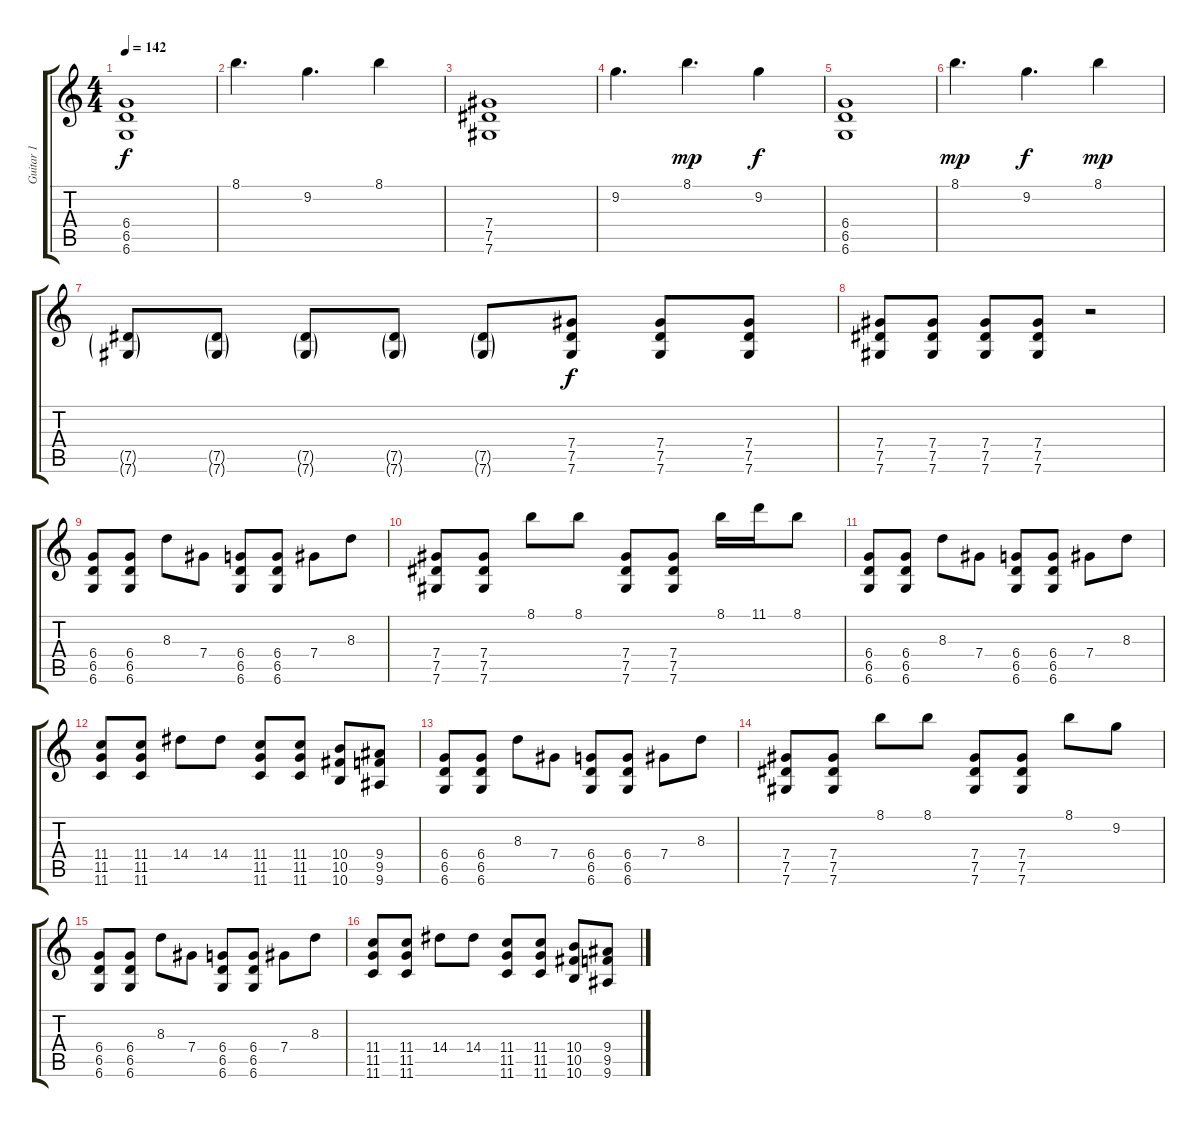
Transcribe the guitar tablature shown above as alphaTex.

\track ("Guitar 1" "Guitar 1") {instrument overdrivenguitar}
\staff {score tabs}
\tuning (Eb4 Bb3 Gb3 Db3 Ab2 Db2) {hide}
\ts (4 4)
\tempo 142
\clef g2
\ks c
(6.4 6.5 6.6).1{dy f} |
8.1.4{d} 9.2.4{d} 8.1.4 |
(7.4 7.5 7.6).1 |
9.2.4{d} 8.1.4{d dy mp} 9.2.4{dy f} |
(6.4 6.5 6.6).1 |
8.1.4{d dy mp} 9.2.4{d dy f} 8.1.4{dy mp} |
(7.5{g} 7.6{g}).8 (7.5{g} 7.6{g}).8 (7.5{g} 7.6{g}).8 (7.5{g} 7.6{g}).8 (7.5{g} 7.6{g}).8 (7.4 7.5 7.6).8{dy f} (7.4 7.5 7.6).8 (7.4 7.5 7.6).8 |
(7.4 7.5 7.6).8 (7.4 7.5 7.6).8 (7.4 7.5 7.6).8 (7.4 7.5 7.6).8 r.2 |
(6.4 6.5 6.6).8 (6.4 6.5 6.6).8 8.3.8 7.4.8 (6.4 6.5 6.6).8 (6.4 6.5 6.6).8 7.4.8 8.3.8 |
(7.4 7.5 7.6).8 (7.4 7.5 7.6).8 8.1.8 8.1.8 (7.4 7.5 7.6).8 (7.4 7.5 7.6).8 8.1.16 11.1.16 8.1.8 |
(6.4 6.5 6.6).8 (6.4 6.5 6.6).8 8.3.8 7.4.8 (6.4 6.5 6.6).8 (6.4 6.5 6.6).8 7.4.8 8.3.8 |
(11.4 11.5 11.6).8 (11.4 11.5 11.6).8 14.4.8 14.4.8 (11.4 11.5 11.6).8 (11.4 11.5 11.6).8 (10.4 10.5 10.6).8 (9.4 9.5 9.6).8 |
(6.4 6.5 6.6).8 (6.4 6.5 6.6).8 8.3.8 7.4.8 (6.4 6.5 6.6).8 (6.4 6.5 6.6).8 7.4.8 8.3.8 |
(7.4 7.5 7.6).8 (7.4 7.5 7.6).8 8.1.8 8.1.8 (7.4 7.5 7.6).8 (7.4 7.5 7.6).8 8.1.8 9.2.8 |
(6.4 6.5 6.6).8 (6.4 6.5 6.6).8 8.3.8 7.4.8 (6.4 6.5 6.6).8 (6.4 6.5 6.6).8 7.4.8 8.3.8 |
(11.4 11.5 11.6).8 (11.4 11.5 11.6).8 14.4.8 14.4.8 (11.4 11.5 11.6).8 (11.4 11.5 11.6).8 (10.4 10.5 10.6).8 (9.4 9.5 9.6).8
